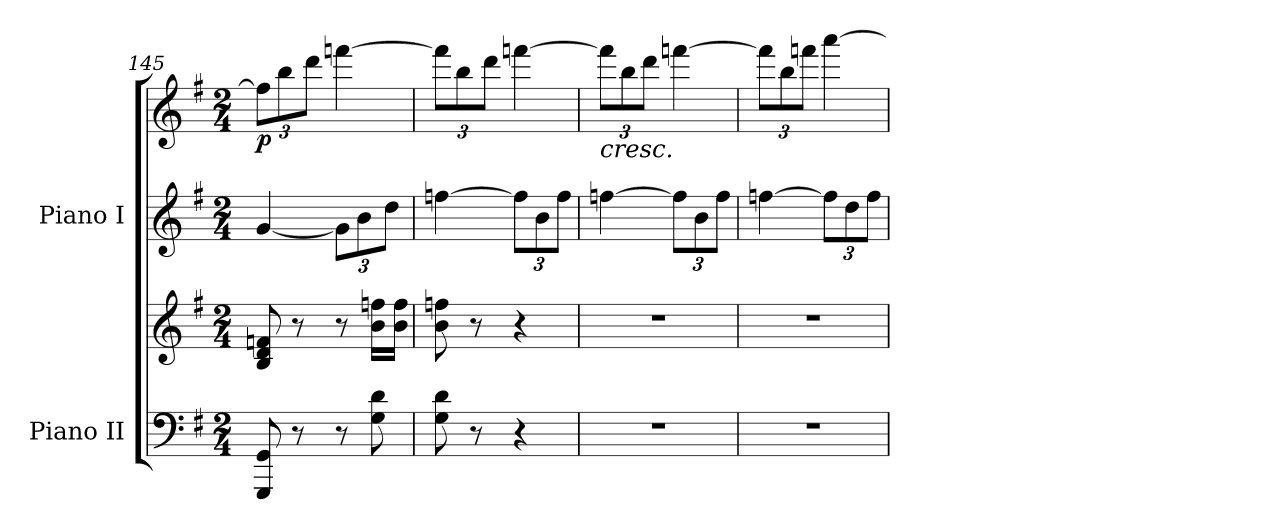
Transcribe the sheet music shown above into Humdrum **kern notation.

**kern	**kern	**kern	**kern	**dynam
*part2	*part2	*part1	*part1	*part1
*staff4	*staff3	*staff2	*staff1	*staff1/2
*I"Piano II	*	*I"Piano I	*	*
*I'Pno. II	*	*I'Pno. I	*	*
*clefF4	*clefG2	*clefG2	*clefG2	*
*k[f#]	*k[f#]	*k[f#]	*k[f#]	*
*M2/4	*M2/4	*M2/4	*M2/4	*
*	*	*	*Xbrackettup	*
=145	=145	=145	=145	=145
!	!	!	!	!LO:DY:b
8GGG!/ 8GG!/	8B!/ 8d!/ 8fn!/	[4g/	12ff\L]	p
.	.	.	12bb\	.
8r	8r	.	.	.
.	.	.	12ddd\J	.
*	*	*Xbrackettup	*	*
8r	8r	12g\L]	[4fffn\	.
.	.	12b\	.	.
8G!\ 8d!\	16b!\ 16ffn!\LL	.	.	.
.	.	12dd\J	.	.
.	16b!\ 16ff!\JJ	.	.	.
!!LO:LB:g=z
=146	=146	=146	=146	=146
8G!\ 8d!\	8b!\ 8ffn!\	[4ffn\	12fff\L]	.
.	.	.	12bb\	.
8r	8r	.	.	.
.	.	.	12ddd\J	.
4r	4r	12ff\L]	[4fffn\	.
.	.	12b\	.	.
.	.	12ff\J	.	.
=147	=147	=147	=147	=147
!	!	!	!LO:TX:b:i:t=cresc.	!
2r	2r	[4ffn\	12fff\L]	.
.	.	.	12bb\	.
.	.	.	12ddd\J	.
.	.	12ff\L]	[4fffn\	.
.	.	12b\	.	.
.	.	12ff\J	.	.
=148	=148	=148	=148	=148
2r	2r	[4ffn\	12fff\L]	.
.	.	.	12bb\	.
.	.	.	12fffn\J	.
.	.	12ff\L]	[4aaa\	.
.	.	12dd\	.	.
.	.	12ff\J	.	.
=	=	=	=	=
*-	*-	*-	*-	*-
